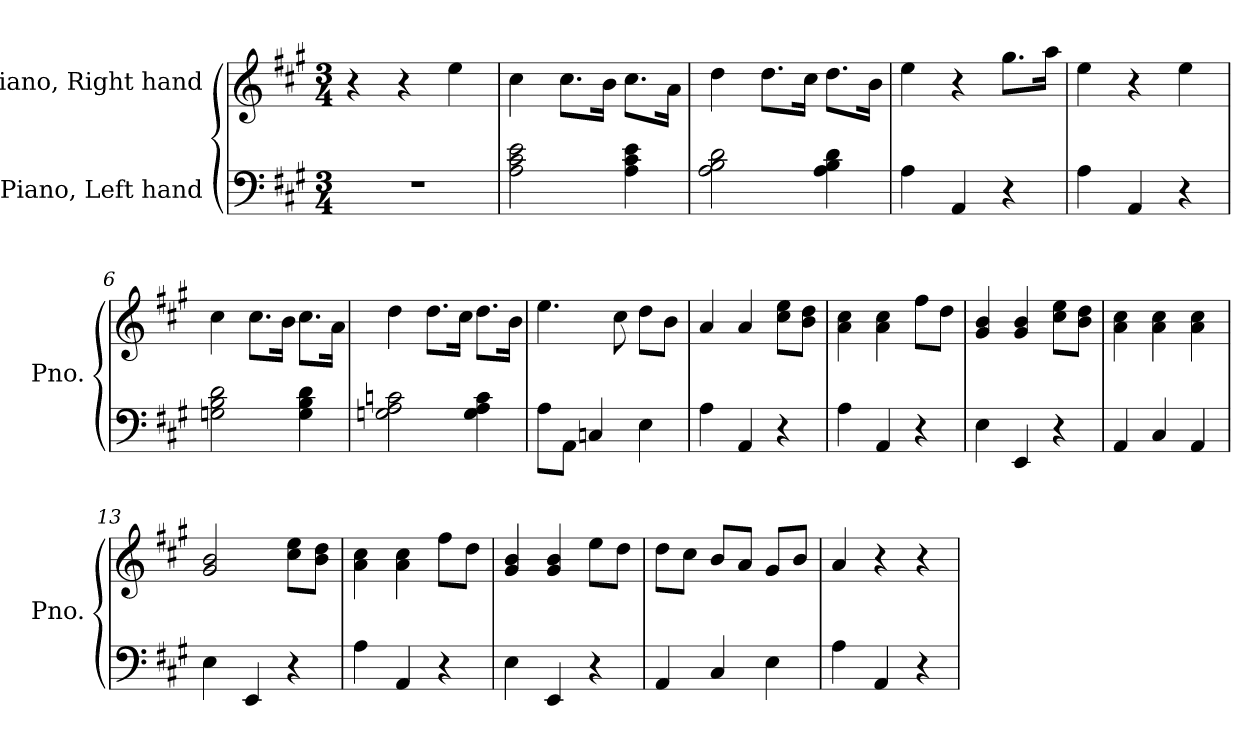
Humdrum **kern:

**kern	**kern
*part2	*part1
*staff2	*staff1
*I"Piano, Left hand	*I"Piano, Right hand
*I'Pno.	*I'Pno.
*clefF4	*clefG2
*k[f#c#g#]	*k[f#c#g#]
*M3/4	*M3/4
*MM120	*MM120
=1	=1
2.r	4r
.	4r
.	4ee\
=2	=2
2A\ 2c#\ 2e\	4cc#\
.	8.cc#\L
.	16b\Jk
4A\ 4c#\ 4e\	8.cc#\L
.	16a\Jk
=3	=3
2A\ 2B\ 2d\	4dd\
.	8.dd\L
.	16cc#\Jk
4A\ 4B\ 4d\	8.dd\L
.	16b\Jk
=4	=4
4A\	4ee\
4AA/	4r
4r	8.gg#\L
.	16aa\Jk
=5	=5
4A\	4ee\
4AA/	4r
4r	4ee\
=6	=6
2Gn\ 2B\ 2d\	4cc#\
.	8.cc#\L
.	16b\Jk
4G\ 4B\ 4d\	8.cc#\L
.	16a\Jk
!!LO:LB:g=z
=7	=7
2Gn\ 2A\ 2cn\	4dd\
.	8.dd\L
.	16cc#\Jk
4G\ 4A\ 4c\	8.dd\L
.	16b\Jk
=8	=8
8A\L	4.ee\
8AA\J	.
4Cn/	.
.	8cc#\
4E\	8dd\L
.	8b\J
=9	=9
4A\	4a/
4AA/	4a/
4r	8cc#\ 8ee\L
.	8b\ 8dd\J
=10	=10
4A\	4a\ 4cc#\
4AA/	4a\ 4cc#\
4r	8ff#\L
.	8dd\J
=11	=11
4E\	4g#/ 4b/
4EE/	4g#/ 4b/
4r	8cc#\ 8ee\L
.	8b\ 8dd\J
=12	=12
4AA/	4a\ 4cc#\
4C#/	4a\ 4cc#\
4AA/	4a\ 4cc#\
=13	=13
4E\	2g#/ 2b/
4EE/	.
4r	8cc#\ 8ee\L
.	8b\ 8dd\J
!!LO:LB:g=z
=14	=14
4A\	4a\ 4cc#\
4AA/	4a\ 4cc#\
4r	8ff#\L
.	8dd\J
=15	=15
4E\	4g#/ 4b/
4EE/	4g#/ 4b/
4r	8ee\L
.	8dd\J
=16	=16
4AA/	8dd\L
.	8cc#\J
4C#/	8b/L
.	8a/J
4E\	8g#/L
.	8b/J
=17	=17
4A\	4a/
4AA/	4r
4r	4r
=	=
*-	*-
